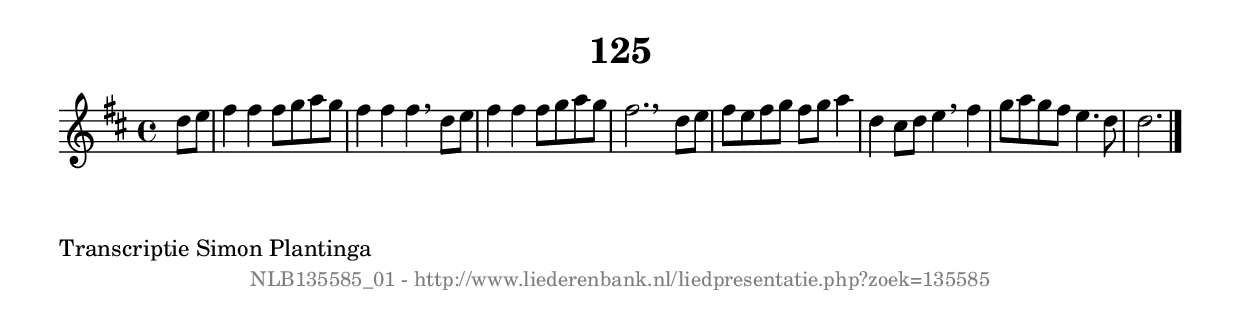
%
% produced by wce2krn 1.64 (7 June 2014)
%
\version"2.16"
#(append! paper-alist '(("long" . (cons (* 210 mm) (* 2000 mm)))))
#(set-default-paper-size "long")
sb = {\breathe}
mBreak = {\breathe }
bBreak = {\breathe }
x = {\once\override NoteHead #'style = #'cross }
gl=\glissando
itime={\override Staff.TimeSignature #'stencil = ##f }
ficta = {\once\set suggestAccidentals = ##t}
fine = {\once\override Score.RehearsalMark #'self-alignment-X = #1 \mark \markup {\italic{Fine}}}
dc = {\once\override Score.RehearsalMark #'self-alignment-X = #1 \mark \markup {\italic{D.C.}}}
dcf = {\once\override Score.RehearsalMark #'self-alignment-X = #1 \mark \markup {\italic{D.C. al Fine}}}
dcc = {\once\override Score.RehearsalMark #'self-alignment-X = #1 \mark \markup {\italic{D.C. al Coda}}}
ds = {\once\override Score.RehearsalMark #'self-alignment-X = #1 \mark \markup {\italic{D.S.}}}
dsf = {\once\override Score.RehearsalMark #'self-alignment-X = #1 \mark \markup {\italic{D.S. al Fine}}}
dsc = {\once\override Score.RehearsalMark #'self-alignment-X = #1 \mark \markup {\italic{D.S. al Coda}}}
pv = {\set Score.repeatCommands = #'((volta "1"))}
sv = {\set Score.repeatCommands = #'((volta "2"))}
tv = {\set Score.repeatCommands = #'((volta "3"))}
qv = {\set Score.repeatCommands = #'((volta "4"))}
xv = {\set Score.repeatCommands = #'((volta #f))}
\header{ tagline = ""
title = "125"
}
\score {{
\key d \major
\relative g'
{
\set melismaBusyProperties = #'()
\partial 32*8
\time 4/4
\tempo 4=120
\override Score.MetronomeMark #'transparent = ##t
\override Score.RehearsalMark #'break-visibility = #(vector #t #t #f)
d'8 e8 | fis4 fis4 fis8 g8 a8 g8 | fis4 fis4 fis4 \sb d8 e8 | fis4 fis4 fis8 g8 a8 g8 | fis2. \bar ":|:" \bBreak
d8 e8 | fis8 e8 fis8 g8 fis8 g8 a4 | d,4 cis8 d8 e4 \sb fis4 | g8 a8 g8 fis8 e4. d8 | d2. \bar "|."
 }}
 \midi { }
 \layout {
            indent = 0.0\cm
}
}
\markup { \wordwrap-string #" 
Transcriptie Simon Plantinga
"}
\markup { \vspace #0 } \markup { \with-color #grey \fill-line { \center-column { \smaller "NLB135585_01 - http://www.liederenbank.nl/liedpresentatie.php?zoek=135585" } } }
